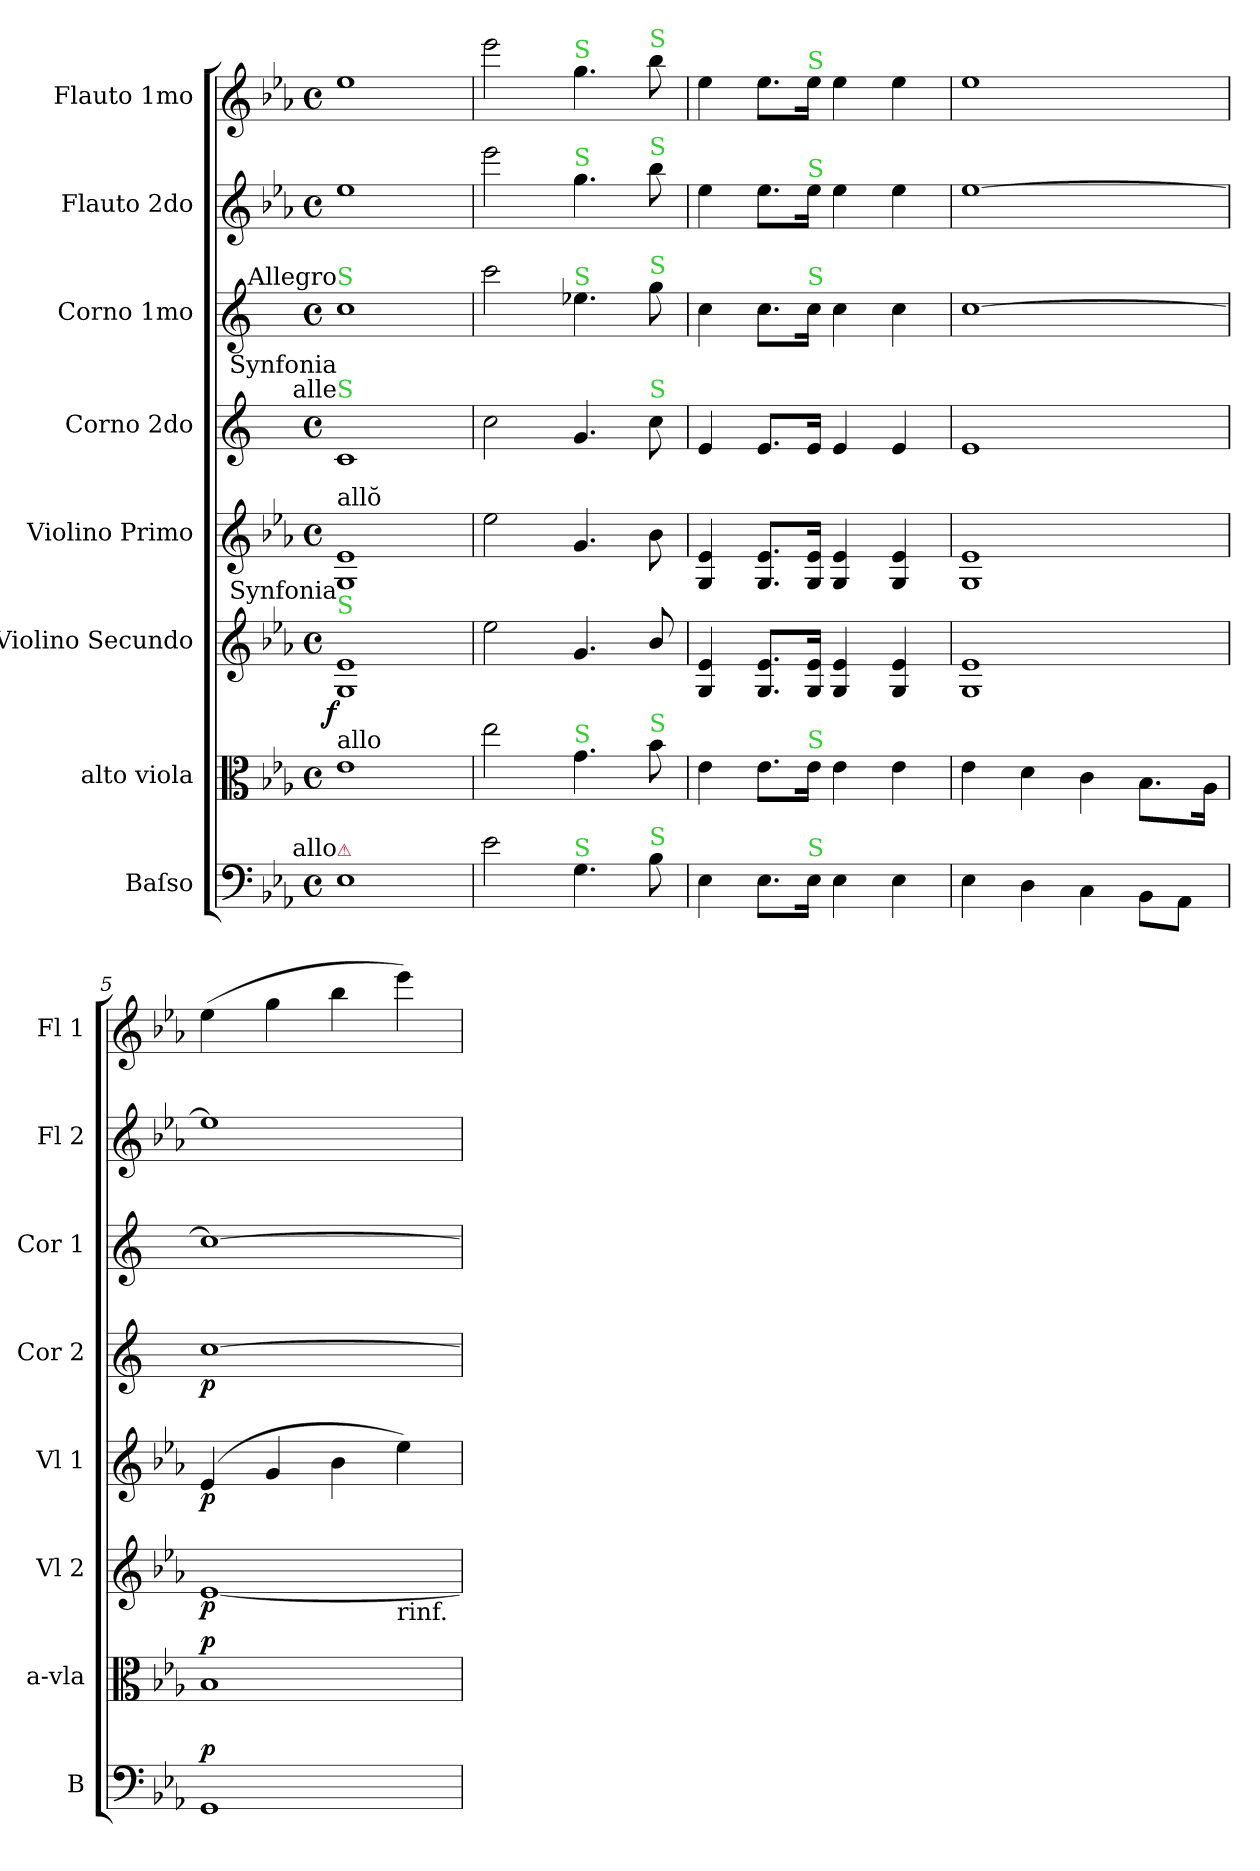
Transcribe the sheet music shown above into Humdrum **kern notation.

**kern	**dynam	**kern	**dynam	**kern	**dynam	**kern	**dynam	**kern	**dynam	**kern	**kern	**kern
*part8	*part8	*part7	*part7	*part6	*part6	*part5	*part5	*part4	*part4	*part3	*part2	*part1
*staff8	*staff8	*staff7	*staff7	*staff6	*staff6	*staff5	*staff5	*staff4	*staff4	*staff3	*staff2	*staff1
*I"Baſso	*	*I"alto viola	*	*I"Violino Secundo	*	*I"Violino Primo	*	*I"Corno 2do	*	*I"Corno 1mo	*I"Flauto 2do	*I"Flauto 1mo
*I'B	*	*I'a-vla	*	*I'Vl 2	*	*I'Vl 1	*	*I'Cor 2	*	*I'Cor 1	*I'Fl 2	*I'Fl 1
*clefF4	*	*clefC3	*	*clefG2	*	*clefG2	*	*clefG2	*	*clefG2	*clefG2	*clefG2
*	*	*	*	*	*	*	*	*ITrd-2c-3	*	*ITrd-2c-3	*	*
*k[b-e-a-]	*	*k[b-e-a-]	*	*k[b-e-a-]	*	*k[b-e-a-]	*	*k[b-e-a-]	*	*k[b-e-a-]	*k[b-e-a-]	*k[b-e-a-]
*E-:	*	*E-:	*	*E-:	*	*E-:	*	*	*	*	*E-:	*E-:
*M4/4	*	*M4/4	*	*M4/4	*	*M4/4	*	*M4/4	*	*M4/4	*M4/4	*M4/4
*met(c)	*	*met(c)	*	*met(c)	*	*met(c)	*	*met(c)	*	*met(c)	*met(c)	*met(c)
=1	=1	=1	=1	=1	=1	=1	=1	=1	=1	=1	=1	=1
!	!	!	!	!	!	!	!	!	!	!LO:TX:a:color=limegreen:t=S	!	!
!	!	!	!	!	!	!	!	!	!	!LO:TX:a:rj:t=Allegro	!	!
!	!	!	!	!	!	!	!	!LO:TX:a:color=limegreen:t=S	!	!	!	!
!	!	!	!	!	!	!	!	!LO:TX:a:rj:t=alle	!	!	!	!
!	!	!	!	!	!	!	!	!LO:TX:a:rj:t=Synfonia	!	!	!	!
!	!	!	!	!	!	!LO:TX:a:t=allŏ	!	!	!	!	!	!
!	!	!	!	!LO:TX:a:color=limegreen:t=S	!	!	!	!	!	!	!	!
!	!	!	!	!LO:TX:a:rj:t=Synfonia	!	!	!	!	!	!	!	!
!	!	!LO:TX:a:t=allo	!	!	!	!	!	!	!	!	!	!
!LO:TX:a:color=crimson:t=⚠	!	!	!	!	!	!	!	!	!	!	!	!
!LO:TX:a:rj:t=allo	!	!	!	!	!	!	!	!	!	!	!	!
!	!	!	!	!	!LO:DY:rj	!	!	!	!	!	!	!
1E-\	.	1e-\	.	1G/ 1e-/	f	1G/ 1e-/	.	1e-/	.	1ee-\	1ee-\	1ee-\
=2	=2	=2	=2	=2	=2	=2	=2	=2	=2	=2	=2	=2
2e-\	.	2ee-\	.	2ee-\	.	2ee-\	.	2ee-\	.	2eee-\	2eee-\	2eee-\
!	!	!	!	!	!	!	!	!	!	!	!	!LO:TX:a:color=limegreen:t=S
!	!	!	!	!	!	!	!	!	!	!	!LO:TX:a:color=limegreen:t=S	!
!	!	!	!	!	!	!	!	!	!	!LO:TX:a:color=limegreen:t=S	!	!
!	!	!LO:TX:a:color=limegreen:t=S	!	!	!	!	!	!	!	!	!	!
!LO:TX:a:color=limegreen:t=S	!	!	!	!	!	!	!	!	!	!	!	!
4.G\	.	4.g\	.	4.g/	.	4.g/	.	4.b-/	.	4.gg-X\	4.gg\	4.gg\
!	!	!	!	!	!	!	!	!	!	!	!	!LO:TX:a:color=limegreen:t=S
!	!	!	!	!	!	!	!	!	!	!	!LO:TX:a:color=limegreen:t=S	!
!	!	!	!	!	!	!	!	!	!	!LO:TX:a:color=limegreen:t=S	!	!
!	!	!	!	!	!	!	!	!LO:TX:a:color=limegreen:t=S	!	!	!	!
!	!	!LO:TX:a:color=limegreen:t=S	!	!	!	!	!	!	!	!	!	!
!LO:TX:a:color=limegreen:t=S	!	!	!	!	!	!	!	!	!	!	!	!
8B-\	.	8b-\	.	8b-/	.	8b-\	.	8ee-\	.	8bb-\	8bb-\	8bb-\
=3	=3	=3	=3	=3	=3	=3	=3	=3	=3	=3	=3	=3
4E-\	.	4e-\	.	4G/ 4e-/	.	4G/ 4e-/	.	4g/	.	4ee-\	4ee-\	4ee-\
8.E-\L	.	8.e-\L	.	8.G/ 8.e-/L	.	8.G/ 8.e-/L	.	8.g/L	.	8.ee-\L	8.ee-\L	8.ee-\L
!	!	!	!	!	!	!	!	!	!	!	!	!LO:TX:a:color=limegreen:t=S
!	!	!	!	!	!	!	!	!	!	!	!LO:TX:a:color=limegreen:t=S	!
!	!	!	!	!	!	!	!	!	!	!LO:TX:a:color=limegreen:t=S	!	!
!	!	!LO:TX:a:color=limegreen:t=S	!	!	!	!	!	!	!	!	!	!
!LO:TX:a:color=limegreen:t=S	!	!	!	!	!	!	!	!	!	!	!	!
16E-\Jk	.	16e-\Jk	.	16G/ 16e-/Jk	.	16G/ 16e-/Jk	.	16g/Jk	.	16ee-\Jk	16ee-\Jk	16ee-\Jk
4E-\	.	4e-\	.	4G/ 4e-/	.	4G/ 4e-/	.	4g/	.	4ee-\	4ee-\	4ee-\
4E-\	.	4e-\	.	4G/ 4e-/	.	4G/ 4e-/	.	4g/	.	4ee-\	4ee-\	4ee-\
=4	=4	=4	=4	=4	=4	=4	=4	=4	=4	=4	=4	=4
4E-\	.	4e-\	.	1G/ 1e-/	.	1G/ 1e-/	.	1g/	.	[1ee-\	[1ee-\	1ee-\
4D\	.	4d\	.	.	.	.	.	.	.	.	.	.
4C\	.	4c\	.	.	.	.	.	.	.	.	.	.
8BB-\L	.	8.B-\L	.	.	.	.	.	.	.	.	.	.
8AA-\J	.	.	.	.	.	.	.	.	.	.	.	.
.	.	16A-\Jk	.	.	.	.	.	.	.	.	.	.
=5	=5	=5	=5	=5	=5	=5	=5	=5	=5	=5	=5	=5
!	!LO:DY:a	!	!LO:DY:a	!	!	!	!	!	!	!	!	!
*	*	*	*	*^	*	*	*	*	*	*	*	*
1GG/	p	1B-/	p	[1e-/	2.ryy	p	(<4e-/	p	[1ee-\	p	1ee-\_	1ee-\]	(4ee-\
.	.	.	.	.	.	.	4g/	.	.	.	.	.	4gg\
.	.	.	.	.	.	.	4b-\	.	.	.	.	.	4bb-\
!	!	!	!	!	!LO:TX:b:t=rinf.	!	!	!	!	!	!	!	!
.	.	.	.	.	4ryy	.	4ee-\)	.	.	.	.	.	4eee-\)
*	*	*	*	*v	*v	*	*	*	*	*	*	*	*
=	=	=	=	=	=	=	=	=	=	=	=	=
*-	*-	*-	*-	*-	*-	*-	*-	*-	*-	*-	*-	*-
